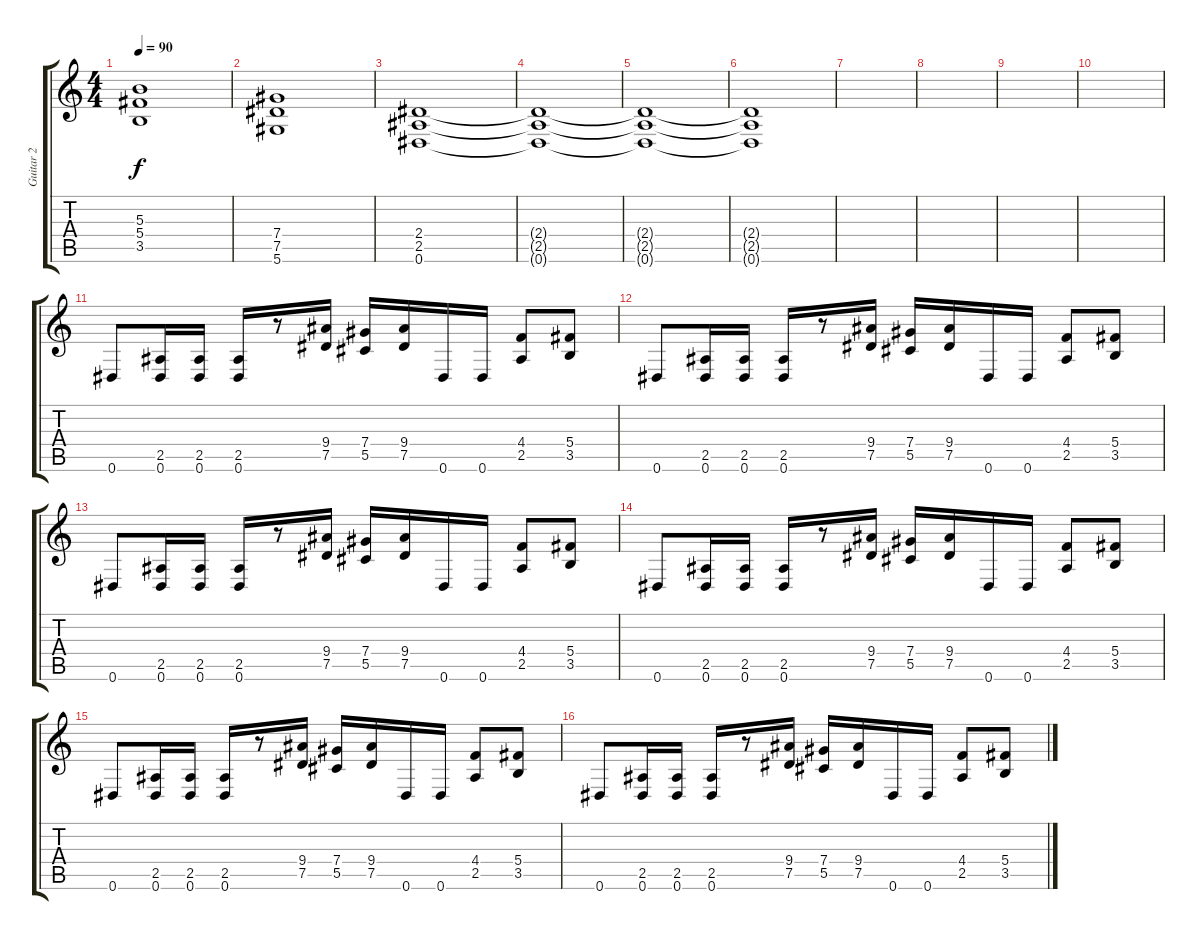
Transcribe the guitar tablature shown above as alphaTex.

\track ("Guitar 2" "Guitar 2") {instrument distortionguitar}
\staff {score tabs}
\tuning (Eb4 Bb3 Gb3 Db3 Ab2 Eb2) {hide}
\ts (4 4)
\tempo 90
\clef g2
\ks c
(5.3 5.4 3.5).1{dy f} |
(7.4 7.5 5.6).1 |
(2.4 2.5 0.6).1{volume 9} |
(2.4{t} 2.5{t} 0.6{t}).1 |
(2.4{t} 2.5{t} 0.6{t}).1 |
(2.4{t} 2.5{t} 0.6{t}).1 |
|
|
|
|
0.6.8 (2.5 0.6).16 (2.5 0.6).16 (2.5 0.6).16 r.8 (9.4 7.5).16 (7.4 5.5).16 (9.4 7.5).16 0.6.16 0.6.16 (4.4 2.5).8 (5.4 3.5).8 |
0.6.8 (2.5 0.6).16 (2.5 0.6).16 (2.5 0.6).16 r.8 (9.4 7.5).16 (7.4 5.5).16 (9.4 7.5).16 0.6.16 0.6.16 (4.4 2.5).8 (5.4 3.5).8 |
0.6.8 (2.5 0.6).16 (2.5 0.6).16 (2.5 0.6).16 r.8 (9.4 7.5).16 (7.4 5.5).16 (9.4 7.5).16 0.6.16 0.6.16 (4.4 2.5).8 (5.4 3.5).8 |
0.6.8 (2.5 0.6).16 (2.5 0.6).16 (2.5 0.6).16 r.8 (9.4 7.5).16 (7.4 5.5).16 (9.4 7.5).16 0.6.16 0.6.16 (4.4 2.5).8 (5.4 3.5).8 |
0.6.8 (2.5 0.6).16 (2.5 0.6).16 (2.5 0.6).16 r.8 (9.4 7.5).16 (7.4 5.5).16 (9.4 7.5).16 0.6.16 0.6.16 (4.4 2.5).8 (5.4 3.5).8 |
0.6.8 (2.5 0.6).16 (2.5 0.6).16 (2.5 0.6).16 r.8 (9.4 7.5).16 (7.4 5.5).16 (9.4 7.5).16 0.6.16 0.6.16 (4.4 2.5).8 (5.4 3.5).8
